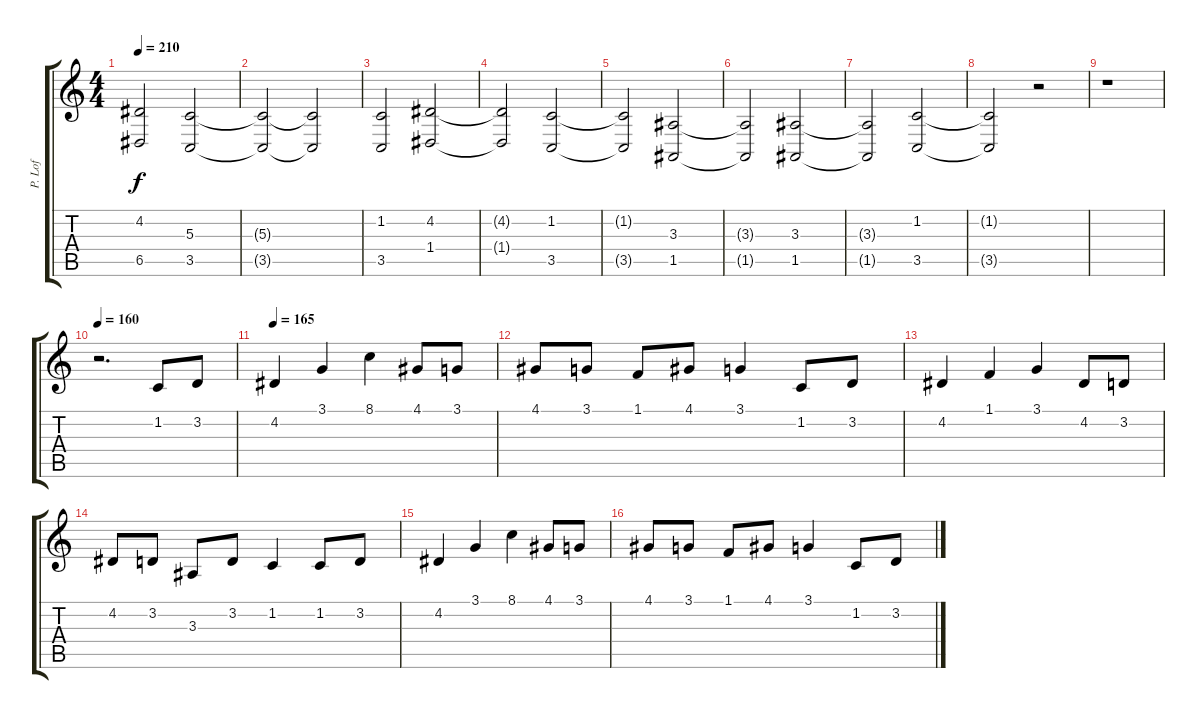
\track ("P. Lof" "P. Lof") {instrument stringensemble1}
\staff {score tabs}
\tuning (E4 B3 G3 D3 A2 E2) {hide}
\ts (4 4)
\tempo 210
\clef g2
\ks c
(4.2{t} 6.5{t}).2{dy f} (5.3 3.5).2 |
(5.3{t} 3.5{t}).2 (5.3{t} 3.5{t}).2 |
(1.2 3.5).2 (4.2 1.4).2 |
(4.2{t} 1.4{t}).2 (1.2 3.5).2 |
(1.2{t} 3.5{t}).2 (3.3 1.5).2 |
(3.3{t} 1.5{t}).2 (3.3 1.5).2 |
(3.3{t} 1.5{t}).2 (1.2 3.5).2 |
(1.2{t} 3.5{t}).2 r.2 |
r.1 |
\tempo 160
r.2{d volume 16} 1.2.8 3.2.8 |
\tempo 170
\tempo 165
4.2.4 3.1.4 8.1.4 4.1.8 3.1.8 |
4.1.8 3.1.8 1.1.8 4.1.8 3.1.4 1.2.8 3.2.8 |
4.2.4 1.1.4 3.1.4 4.2.8 3.2.8 |
4.2.8 3.2.8 3.3.8 3.2.8 1.2.4 1.2.8 3.2.8 |
4.2.4 3.1.4 8.1.4 4.1.8 3.1.8 |
4.1.8 3.1.8 1.1.8 4.1.8 3.1.4 1.2.8 3.2.8
